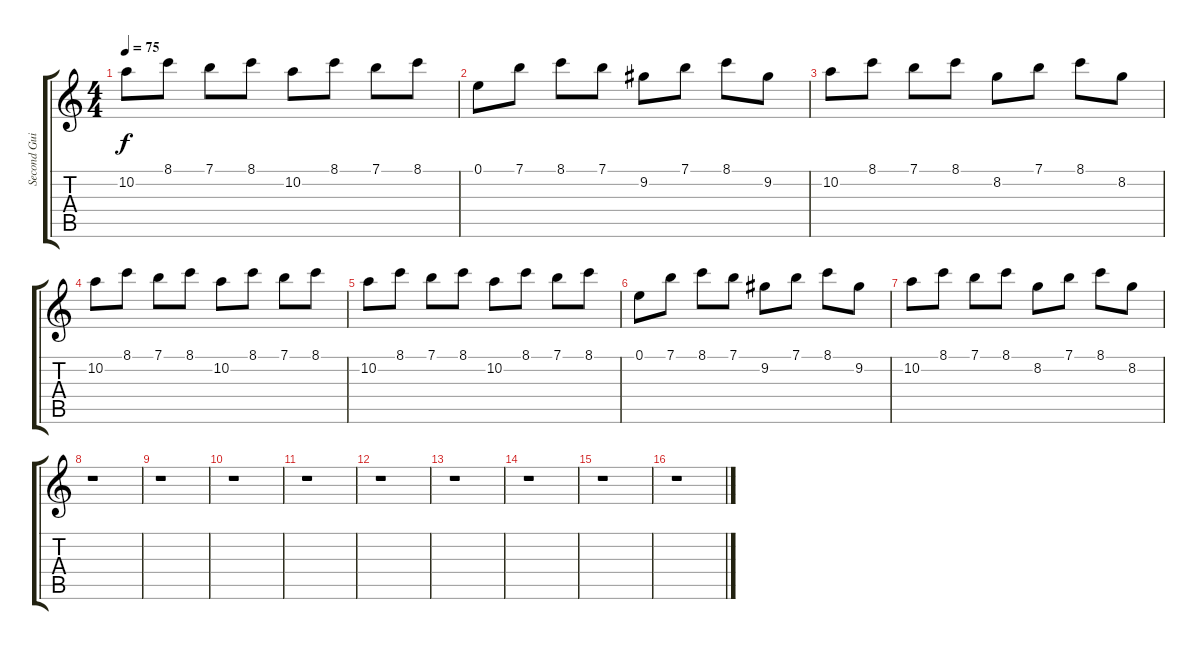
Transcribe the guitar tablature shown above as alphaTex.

\track ("Second Guitar" "Second Gui") {instrument overdrivenguitar}
\staff {score tabs}
\tuning (E4 B3 G3 D3 A2 E2) {hide}
\ts (4 4)
\tempo 75
\clef g2
\ks c
10.2.8{dy f} 8.1.8 7.1.8 8.1.8 10.2.8 8.1.8 7.1.8 8.1.8 |
0.1.8 7.1.8 8.1.8 7.1.8 9.2.8 7.1.8 8.1.8 9.2.8 |
10.2.8 8.1.8 7.1.8 8.1.8 8.2.8 7.1.8 8.1.8 8.2.8 |
10.2.8 8.1.8 7.1.8 8.1.8 10.2.8 8.1.8 7.1.8 8.1.8 |
10.2.8 8.1.8 7.1.8 8.1.8 10.2.8 8.1.8 7.1.8 8.1.8 |
0.1.8 7.1.8 8.1.8 7.1.8 9.2.8 7.1.8 8.1.8 9.2.8 |
10.2.8 8.1.8 7.1.8 8.1.8 8.2.8 7.1.8 8.1.8 8.2.8 |
r.1 |
r.1 |
r.1 |
r.1 |
r.1 |
r.1 |
r.1 |
r.1 |
r.1
